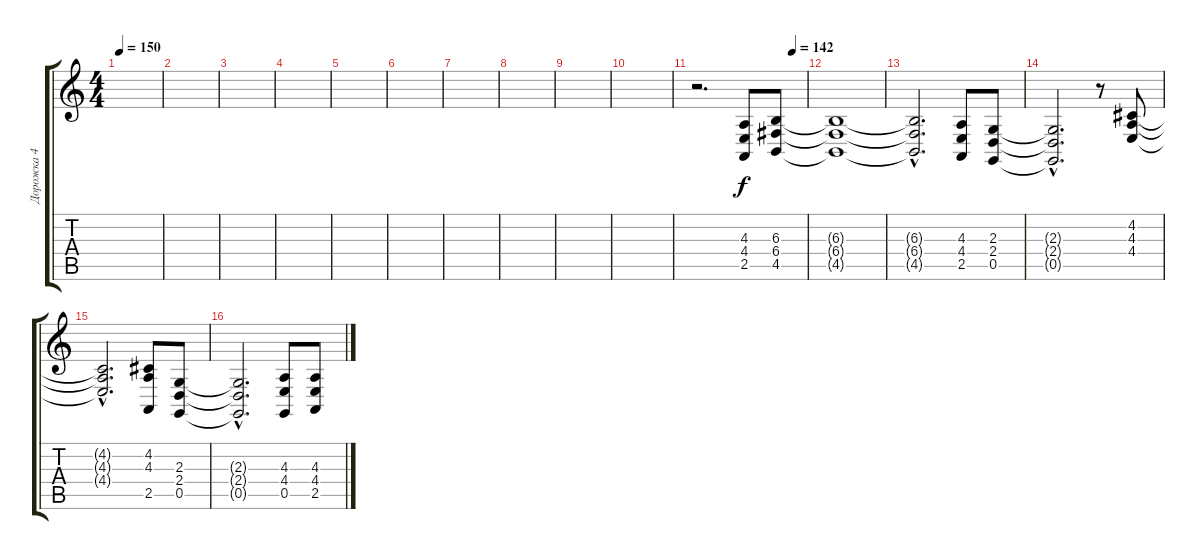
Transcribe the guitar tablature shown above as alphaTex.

\track ("Дорожка 4" "Дорожка 4") {instrument harpsichord}
\staff {score tabs}
\tuning (D4 A3 F3 C3 G2 D2) {hide}
\ts (4 4)
\tempo 150
\clef g2
\ks c
|
|
|
|
|
|
|
|
|
|
\tempo (142 0.875)
r.2{d} (4.3 4.4 2.5).8 (6.3 6.4 4.5).8 |
(6.3{t} 6.4{t} 4.5{t}).1 |
(6.3{hac t} 6.4{hac t} 4.5{hac t}).2{d} (4.3 4.4 2.5).8 (2.3 2.4 0.5).8 |
(2.3{hac t} 2.4{hac t} 0.5{hac t}).2{d} r.8 (4.2 4.3 4.4).8 |
(4.2{hac t} 4.3{hac t} 4.4{hac t}).2{d} (4.2 4.3 2.5).8 (2.3 2.4 0.5).8 |
(2.3{hac t} 2.4{hac t} 0.5{hac t}).2{d} (4.3 4.4 0.5).8 (4.3 4.4 2.5).8
